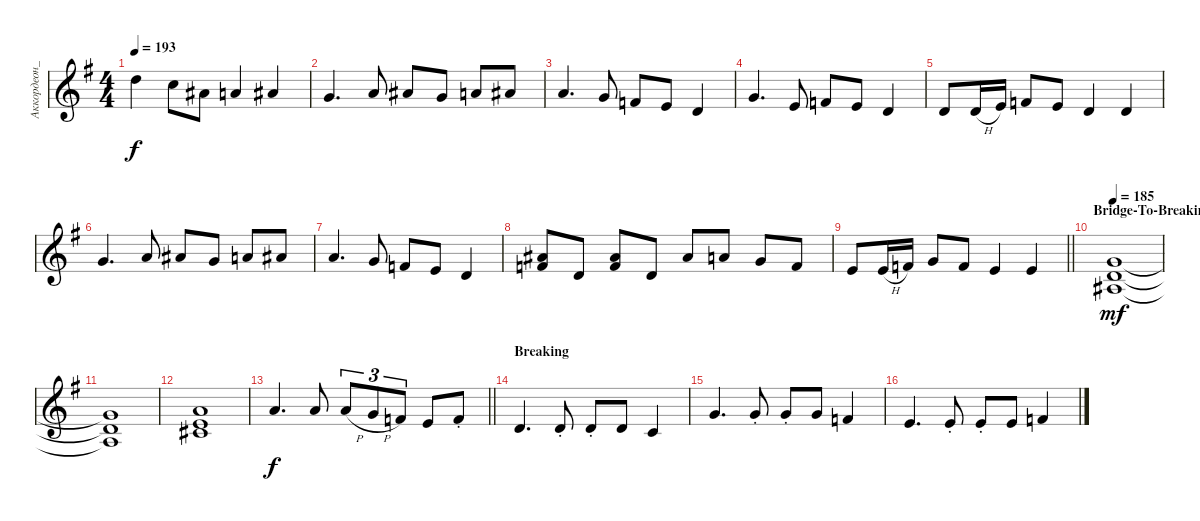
\track ("Аккордеон_1" "Аккордеон_") {instrument accordion}
\staff {score}
\tuning (E4 B3 G3 D3 A2 E2) {hide}
\ts (4 4)
\tempo 193
\clef g2
\ks eminor
10.1.4{dy f} 8.1.8 6.1.8 5.1.4 6.1.4 |
3.1.4{d} 5.1.8 6.1.8 3.1.8 5.1.8 6.1.8 |
5.1.4{d} 3.1.8 6.2.8 5.2.8 3.2.4 |
3.1.4{d} 5.2.8 6.2.8 5.2.8 3.2.4 |
3.2.8 3.2{h}.16 5.2.16 6.2.8 5.2.8 3.2.4 3.2.4 |
3.1.4{d} 5.1.8 6.1.8 3.1.8 5.1.8 6.1.8 |
5.1.4{d} 3.1.8 6.2.8 5.2.8 3.2.4 |
(6.1 6.2).8 7.3.8 (6.1 6.2).8 7.3.8 6.1.8 5.1.8 3.1.8 6.2.8 |
\barLineRight lightlight
5.2.8 5.2{h}.16 6.2.16 3.1.8 6.2.8 5.2.4 5.2.4 |
\section ("" "Bridge-To-Breaking")
\tempo 185
(3.1 3.2 3.3).1{dy mf} |
(3.1{t} 3.2{t} 3.3{t}).1 |
(5.1 5.2 6.3).1 |
\barLineRight lightlight
5.1.4{d dy f} 5.1.8 5.1{h}.8{tu (3 2)} 3.1{h}.8{tu (3 2)} 1.1.8{tu (3 2)} 0.1.8 1.1{st}.8 |
\section ("" "Breaking")
3.2.4{d} 3.2{st}.8 3.2{st}.8 3.2.8 1.2.4 |
3.1.4{d} 3.1{st}.8 3.1{st}.8 3.1.8 6.2.4 |
5.2.4{d} 5.2{st}.8 5.2{st}.8 5.2.8 6.2.4
